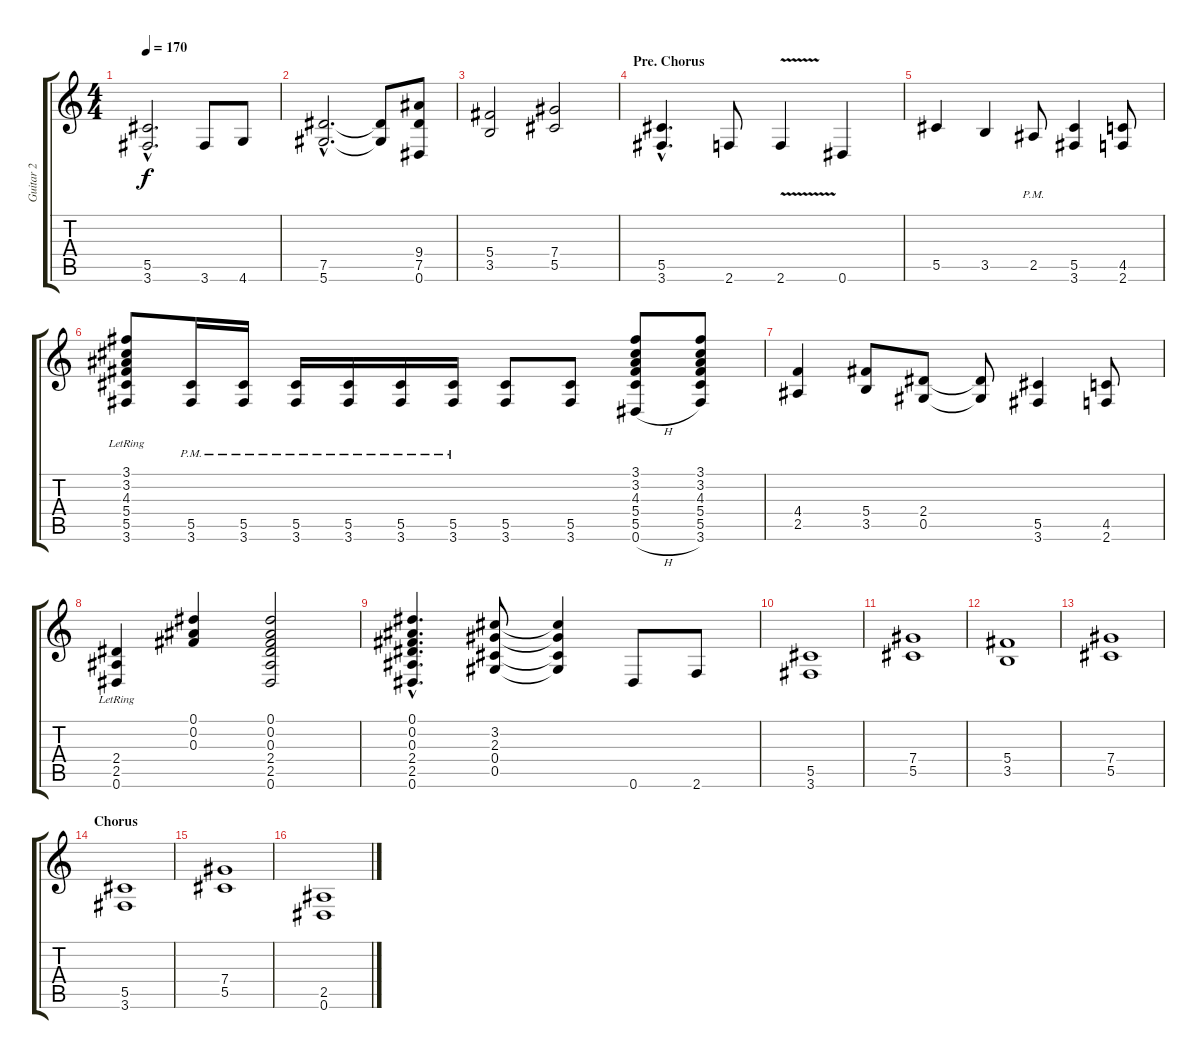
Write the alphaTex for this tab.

\track ("Guitar 2" "Guitar 2") {instrument overdrivenguitar}
\staff {score tabs}
\tuning (Eb4 Bb3 Gb3 Db3 Ab2 Eb2) {hide}
\ts (4 4)
\tempo 170
\clef g2
\ks c
(5.5{hac} 3.6{hac}).2{d dy f} 3.6.8 4.6.8 |
(7.5{hac} 5.6{hac}).2{d} (7.5{t} 5.6{t}).8 (9.4 7.5 0.6).8 |
(5.4 3.5).2 (7.4 5.5).2 |
\section ("" "Pre. Chorus")
(5.5{hac} 3.6{hac}).4{d} 2.6.8 2.6{v}.4 0.6.4 |
5.5.4 3.5.4 2.5{pm}.8 (5.5 3.6).4 (4.5 2.6).8 |
(3.1{lr} 3.2{lr} 4.3{lr} 5.4{lr} 5.5 3.6).8 (5.5{pm} 3.6{pm}).16 (5.5{pm} 3.6{pm}).16 (5.5{pm} 3.6{pm}).16 (5.5{pm} 3.6{pm}).16 (5.5{pm} 3.6{pm}).16 (5.5{pm} 3.6{pm}).16 (5.5 3.6).8 (5.5 3.6).8 (3.1 3.2 4.3 5.4 5.5 0.6{h}).8 (3.1 3.2 4.3 5.4 5.5 3.6).8 |
(4.4 2.5).4 (5.4 3.5).8 (2.4 0.5).8 (2.4{t} 0.5{t}).8 (5.5 3.6).4 (4.5 2.6).8 |
(2.4{lr} 2.5{lr} 0.6{lr}).4 (0.1 0.2 0.3).4 (0.1 0.2 0.3 2.4 2.5 0.6).2 |
(0.1{hac} 0.2{hac} 0.3{hac} 2.4{hac} 2.5{hac} 0.6{hac}).4{d} (3.2 2.3 0.4 0.5).8 (3.2{t} 2.3{t} 0.4{t} 0.5{t}).4 0.6.8 2.6.8 |
(5.5 3.6).1 |
(7.4 5.5).1 |
(5.4 3.5).1 |
(7.4 5.5).1 |
\section ("" "Chorus")
(5.5 3.6).1 |
(7.4 5.5).1 |
(2.5 0.6).1
